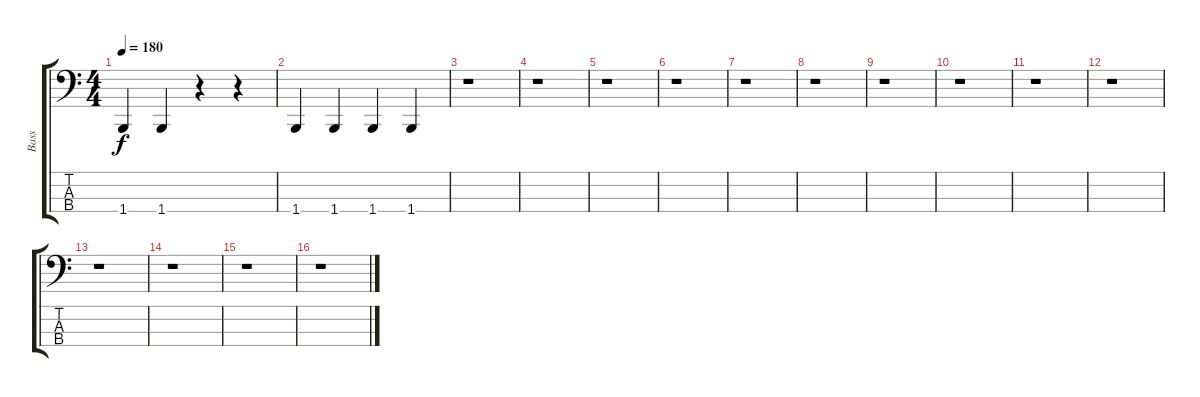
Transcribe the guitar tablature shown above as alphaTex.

\track ("Bass" "Bass") {instrument electricbassfinger}
\staff {score tabs}
\tuning (Eb2 Bb1 F1 Bb0) {hide}
\ts (4 4)
\tempo 180
\clef f4
\ks c
1.4.4{dy f} 1.4.4 r.4 r.4 |
1.4.4 1.4.4 1.4.4 1.4.4 |
r.1 |
r.1 |
r.1 |
r.1 |
r.1 |
r.1 |
r.1 |
r.1 |
r.1 |
r.1 |
r.1 |
r.1 |
r.1 |
r.1
